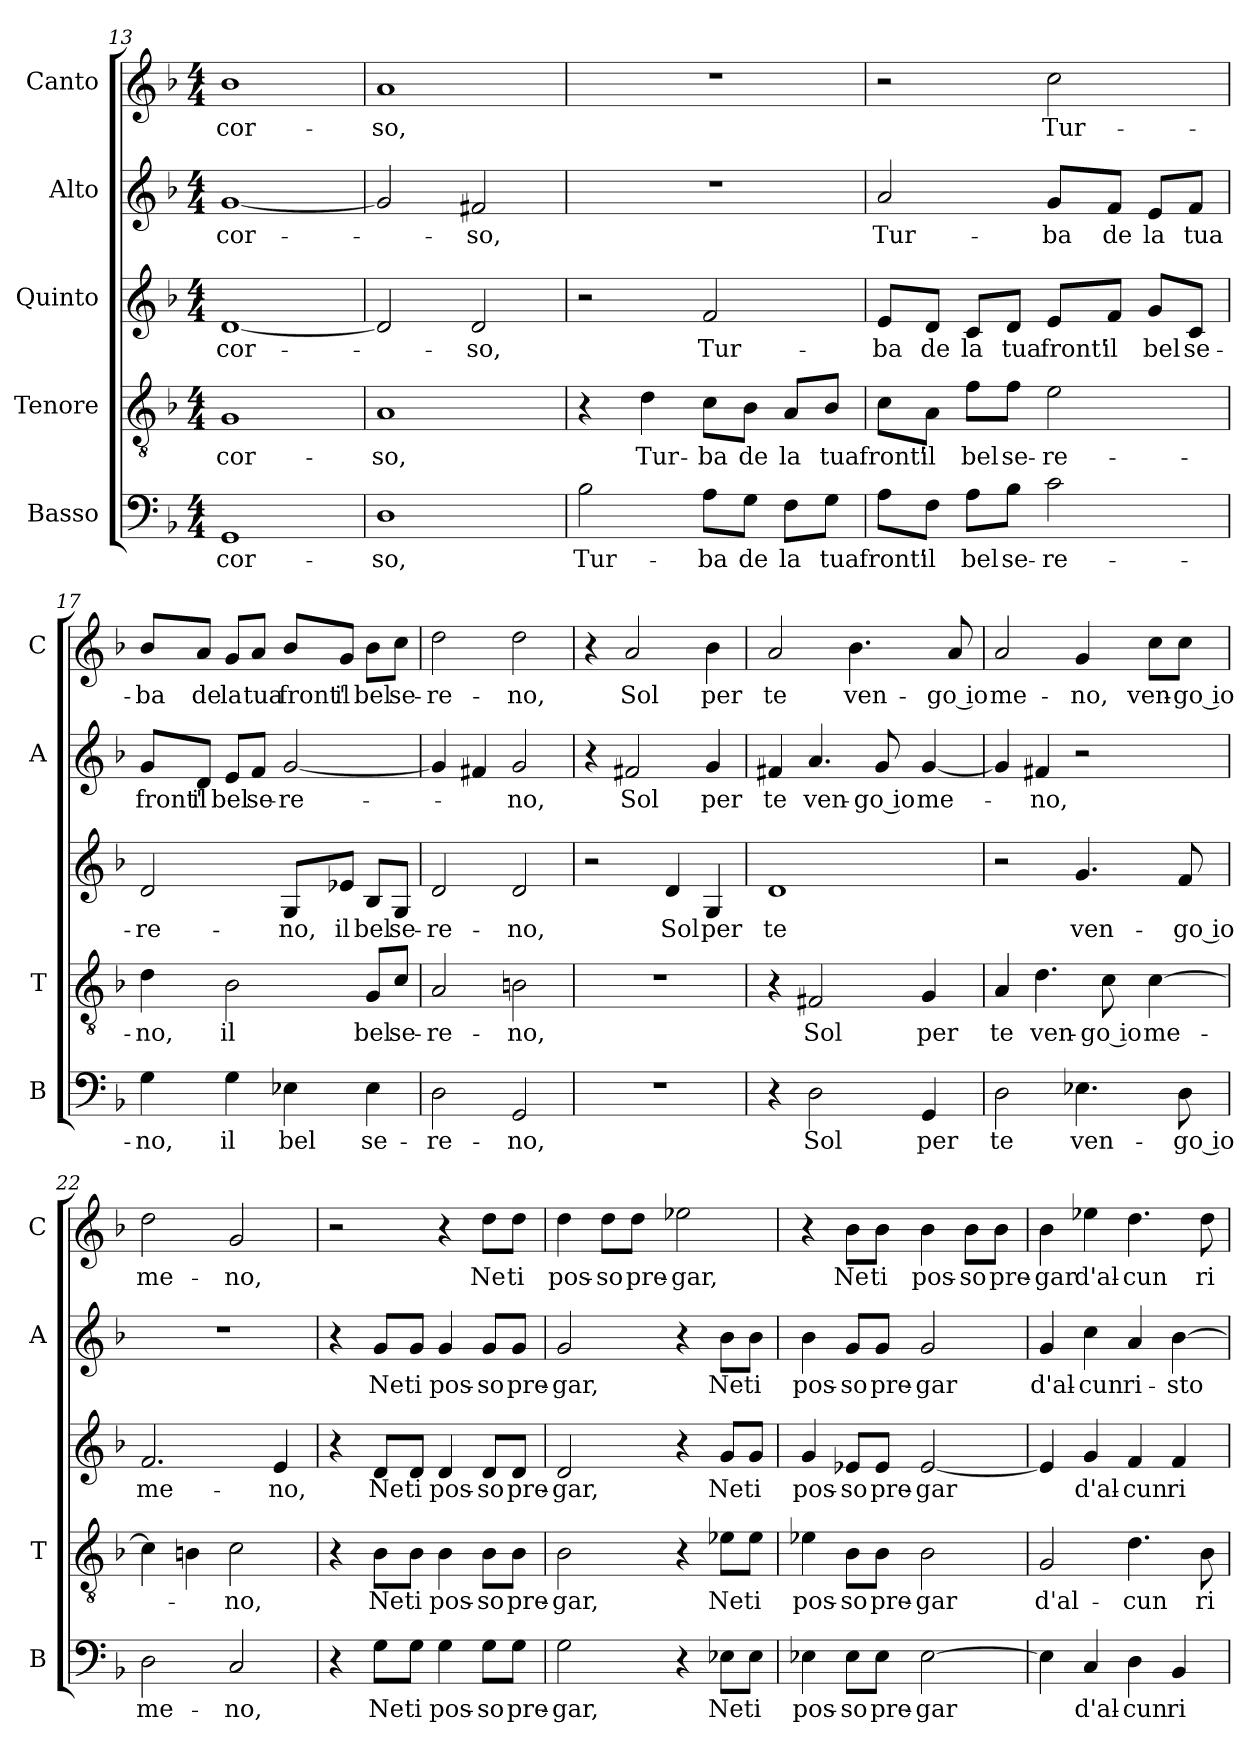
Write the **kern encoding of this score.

**kern	**text	**kern	**text	**kern	**text	**kern	**text	**kern	**text
*part5	*part5	*part4	*part4	*part3	*part3	*part2	*part2	*part1	*part1
*staff5	*staff5	*staff4	*staff4	*staff3	*staff3	*staff2	*staff2	*staff1	*staff1
*I"Basso	*	*I"Tenore	*	*I"Quinto	*	*I"Alto	*	*I"Canto	*
*I'B	*	*I'T	*	*	*	*I'A	*	*I'C	*
*clefF4	*	*clefGv2	*	*clefG2	*	*clefG2	*	*clefG2	*
*k[b-]	*	*k[b-]	*	*k[b-]	*	*k[b-]	*	*k[b-]	*
*F:	*	*F:	*	*F:	*	*F:	*	*F:	*
*M4/4	*	*M4/4	*	*M4/4	*	*M4/4	*	*M4/4	*
=13	=13	=13	=13	=13	=13	=13	=13	=13	=13
!	!LO:LY:b	!	!LO:LY:b	!	!LO:LY:b	!	!LO:LY:b	!	!LO:LY:b
1GG	-cor-	1G	-cor-	[1d	-cor-	[1g	-cor-	1b-	-cor-
=14	=14	=14	=14	=14	=14	=14	=14	=14	=14
!	!LO:LY:b	!	!LO:LY:b	!	!	!	!	!	!LO:LY:b
1D	-so,	1A	-so,	2d/]	.	2g/]	.	1a	-so,
!	!	!	!	!	!LO:LY:b	!	!LO:LY:b	!	!
.	.	.	.	2d/	-so,	2f#X/	-so,	.	.
=15	=15	=15	=15	=15	=15	=15	=15	=15	=15
!	!LO:LY:b	!	!	!	!	!	!	!	!
2B-\	Tur-	4r	.	2r	.	1r	.	1r	.
!	!	!	!LO:LY:b	!	!	!	!	!	!
.	.	4d\	Tur-	.	.	.	.	.	.
!	!LO:LY:b	!	!LO:LY:b	!	!LO:LY:b	!	!	!	!
8A\L	-ba	8c\L	-ba	2f/	Tur-	.	.	.	.
!	!LO:LY:b	!	!LO:LY:b	!	!	!	!	!	!
8G\J	de	8B-\J	de	.	.	.	.	.	.
!	!LO:LY:b	!	!LO:LY:b	!	!	!	!	!	!
8F\L	la	8A/L	la	.	.	.	.	.	.
!	!LO:LY:b	!	!LO:LY:b	!	!	!	!	!	!
8G\J	tua	8B-/J	tua	.	.	.	.	.	.
=16	=16	=16	=16	=16	=16	=16	=16	=16	=16
!	!LO:LY:b	!	!LO:LY:b	!	!LO:LY:b	!	!LO:LY:b	!	!
8A\L	front'	8c\L	front'	8e/L	-ba	2a/	Tur-	2r	.
!	!LO:LY:b	!	!LO:LY:b	!	!LO:LY:b	!	!	!	!
8F\J	il	8A\J	il	8d/J	de	.	.	.	.
!	!LO:LY:b	!	!LO:LY:b	!	!LO:LY:b	!	!	!	!
8A\L	bel	8f\L	bel	8c/L	la	.	.	.	.
!	!LO:LY:b	!	!LO:LY:b	!	!LO:LY:b	!	!	!	!
8B-\J	se-	8f\J	se-	8d/J	tua	.	.	.	.
!	!LO:LY:b	!	!LO:LY:b	!	!LO:LY:b	!	!LO:LY:b	!	!LO:LY:b
2c\	-re-	2e\	-re-	8e/L	front'	8g/L	-ba	2cc\	Tur-
!	!	!	!	!	!LO:LY:b	!	!LO:LY:b	!	!
.	.	.	.	8f/J	il	8f/J	de	.	.
!	!	!	!	!	!LO:LY:b	!	!LO:LY:b	!	!
.	.	.	.	8g/L	bel	8e/L	la	.	.
!	!	!	!	!	!LO:LY:b	!	!LO:LY:b	!	!
.	.	.	.	8c/J	se-	8f/J	tua	.	.
!!LO:LB:g=z
=17	=17	=17	=17	=17	=17	=17	=17	=17	=17
!	!LO:LY:b	!	!LO:LY:b	!	!LO:LY:b	!	!LO:LY:b	!	!LO:LY:b
4G\	-no,	4d\	-no,	2d/	-re-	8g/L	front'	8b-/L	-ba
!	!	!	!	!	!	!	!LO:LY:b	!	!LO:LY:b
.	.	.	.	.	.	8d/J	il	8a/J	de
!	!LO:LY:b	!	!LO:LY:b	!	!	!	!LO:LY:b	!	!LO:LY:b
4G\	il	2B-\	il	.	.	8e/L	bel	8g/L	la
!	!	!	!	!	!	!	!LO:LY:b	!	!LO:LY:b
.	.	.	.	.	.	8f/J	se-	8a/J	tua
!	!LO:LY:b	!	!	!	!LO:LY:b	!	!LO:LY:b	!	!LO:LY:b
4E-X\	bel	.	.	8G/L	-no,	[2g/	-re-	8b-/L	front'
!	!	!	!	!	!LO:LY:b	!	!	!	!LO:LY:b
.	.	.	.	8e-X/J	il	.	.	8g/J	il
!	!LO:LY:b	!	!LO:LY:b	!	!LO:LY:b	!	!	!	!LO:LY:b
4E-\	se-	8G/L	bel	8B-/L	bel	.	.	8b-\L	bel
!	!	!	!LO:LY:b	!	!LO:LY:b	!	!	!	!LO:LY:b
.	.	8c/J	se-	8G/J	se-	.	.	8cc\J	se-
=18	=18	=18	=18	=18	=18	=18	=18	=18	=18
!	!LO:LY:b	!	!LO:LY:b	!	!LO:LY:b	!	!	!	!LO:LY:b
2D\	-re-	2A/	-re-	2d/	-re-	4g/]	.	2dd\	-re-
.	.	.	.	.	.	4f#X/	.	.	.
!	!LO:LY:b	!	!LO:LY:b	!	!LO:LY:b	!	!LO:LY:b	!	!LO:LY:b
2GG/	-no,	2Bn\	-no,	2d/	-no,	2g/	-no,	2dd\	-no,
=19	=19	=19	=19	=19	=19	=19	=19	=19	=19
1r	.	1r	.	2r	.	4r	.	4r	.
!	!	!	!	!	!	!	!LO:LY:b	!	!LO:LY:b
.	.	.	.	.	.	2f#X/	Sol	2a/	Sol
!	!	!	!	!	!LO:LY:b	!	!	!	!
.	.	.	.	4d/	Sol	.	.	.	.
!	!	!	!	!	!LO:LY:b	!	!LO:LY:b	!	!LO:LY:b
.	.	.	.	4G/	per	4g/	per	4b-\	per
=20	=20	=20	=20	=20	=20	=20	=20	=20	=20
!	!	!	!	!	!LO:LY:b	!	!LO:LY:b	!	!LO:LY:b
4r	.	4r	.	1d	te	4f#X/	te	2a/	te
!	!LO:LY:b	!	!LO:LY:b	!	!	!	!LO:LY:b	!	!
2D\	Sol	2F#X/	Sol	.	.	4.a/	ven-	.	.
!	!	!	!	!	!	!	!	!	!LO:LY:b
.	.	.	.	.	.	.	.	4.b-\	ven-
!	!	!	!	!	!	!	!LO:LY:b	!	!
.	.	.	.	.	.	8g/	-go io	.	.
!	!LO:LY:b	!	!LO:LY:b	!	!	!	!LO:LY:b	!	!
4GG/	per	4G/	per	.	.	[4g/	me-	.	.
!	!	!	!	!	!	!	!	!	!LO:LY:b
.	.	.	.	.	.	.	.	8a/	-go io
=21	=21	=21	=21	=21	=21	=21	=21	=21	=21
!	!LO:LY:b	!	!LO:LY:b	!	!	!	!	!	!LO:LY:b
2D\	te	4A/	te	2r	.	4g/]	.	2a/	me-
!	!	!	!LO:LY:b	!	!	!	!LO:LY:b	!	!
.	.	4.d\	ven-	.	.	4f#X/	-no,	.	.
!	!LO:LY:b	!	!	!	!LO:LY:b	!	!	!	!LO:LY:b
4.E-X\	ven-	.	.	4.g/	ven-	2r	.	4g/	-no,
!	!	!	!LO:LY:b	!	!	!	!	!	!
.	.	8c\	-go io	.	.	.	.	.	.
!	!	!	!LO:LY:b	!	!	!	!	!	!LO:LY:b
.	.	[4c\	me-	.	.	.	.	8cc\L	ven-
!	!LO:LY:b	!	!	!	!LO:LY:b	!	!	!	!LO:LY:b
8D\	-go io	.	.	8f/	-go io	.	.	8cc\J	-go io
=22	=22	=22	=22	=22	=22	=22	=22	=22	=22
!	!LO:LY:b	!	!	!	!LO:LY:b	!	!	!	!LO:LY:b
2D\	me-	4c\]	.	2.f/	me-	1r	.	2dd\	me-
.	.	4Bn\	.	.	.	.	.	.	.
!	!LO:LY:b	!	!LO:LY:b	!	!	!	!	!	!LO:LY:b
2C/	-no,	2c\	-no,	.	.	.	.	2g/	-no,
!	!	!	!	!	!LO:LY:b	!	!	!	!
.	.	.	.	4e/	-no,	.	.	.	.
!!LO:LB:g=z
=23	=23	=23	=23	=23	=23	=23	=23	=23	=23
4r	.	4r	.	4r	.	4r	.	2r	.
!	!LO:LY:b	!	!LO:LY:b	!	!LO:LY:b	!	!LO:LY:b	!	!
8G\L	Ne	8B-\L	Ne	8d/L	Ne	8g/L	Ne	.	.
!	!LO:LY:b	!	!LO:LY:b	!	!LO:LY:b	!	!LO:LY:b	!	!
8G\J	ti	8B-\J	ti	8d/J	ti	8g/J	ti	.	.
!	!LO:LY:b	!	!LO:LY:b	!	!LO:LY:b	!	!LO:LY:b	!	!
4G\	pos-	4B-\	pos-	4d/	pos-	4g/	pos-	4r	.
!	!LO:LY:b	!	!LO:LY:b	!	!LO:LY:b	!	!LO:LY:b	!	!LO:LY:b
8G\L	-so	8B-\L	-so	8d/L	-so	8g/L	-so	8dd\L	Ne
!	!LO:LY:b	!	!LO:LY:b	!	!LO:LY:b	!	!LO:LY:b	!	!LO:LY:b
8G\J	pre-	8B-\J	pre-	8d/J	pre-	8g/J	pre-	8dd\J	ti
=24	=24	=24	=24	=24	=24	=24	=24	=24	=24
!	!LO:LY:b	!	!LO:LY:b	!	!LO:LY:b	!	!LO:LY:b	!	!LO:LY:b
2G\	-gar,	2B-\	-gar,	2d/	-gar,	2g/	-gar,	4dd\	pos-
!	!	!	!	!	!	!	!	!	!LO:LY:b
.	.	.	.	.	.	.	.	8dd\L	-so
!	!	!	!	!	!	!	!	!	!LO:LY:b
.	.	.	.	.	.	.	.	8dd\J	pre-
!	!	!	!	!	!	!	!	!	!LO:LY:b
4r	.	4r	.	4r	.	4r	.	2ee-X\	-gar,
!	!LO:LY:b	!	!LO:LY:b	!	!LO:LY:b	!	!LO:LY:b	!	!
8E-X\L	Ne	8e-X\L	Ne	8g/L	Ne	8b-\L	Ne	.	.
!	!LO:LY:b	!	!LO:LY:b	!	!LO:LY:b	!	!LO:LY:b	!	!
8E-\J	ti	8e-\J	ti	8g/J	ti	8b-\J	ti	.	.
=25	=25	=25	=25	=25	=25	=25	=25	=25	=25
!	!LO:LY:b	!	!LO:LY:b	!	!LO:LY:b	!	!LO:LY:b	!	!
4E-X\	pos-	4e-X\	pos-	4g/	pos-	4b-\	pos-	4r	.
!	!LO:LY:b	!	!LO:LY:b	!	!LO:LY:b	!	!LO:LY:b	!	!LO:LY:b
8E-\L	-so	8B-\L	-so	8e-X/L	-so	8g/L	-so	8b-\L	Ne
!	!LO:LY:b	!	!LO:LY:b	!	!LO:LY:b	!	!LO:LY:b	!	!LO:LY:b
8E-\J	pre-	8B-\J	pre-	8e-/J	pre-	8g/J	pre-	8b-\J	ti
!	!LO:LY:b	!	!LO:LY:b	!	!LO:LY:b	!	!LO:LY:b	!	!LO:LY:b
[2E-\	-gar	2B-\	-gar	[2e-/	-gar	2g/	-gar	4b-\	pos-
!	!	!	!	!	!	!	!	!	!LO:LY:b
.	.	.	.	.	.	.	.	8b-\L	-so
!	!	!	!	!	!	!	!	!	!LO:LY:b
.	.	.	.	.	.	.	.	8b-\J	pre-
=26	=26	=26	=26	=26	=26	=26	=26	=26	=26
!	!	!	!LO:LY:b	!	!	!	!LO:LY:b	!	!LO:LY:b
4E-\]	.	2G/	d'al-	4e-/]	.	4g/	d'al-	4b-\	-gar
!	!LO:LY:b	!	!	!	!LO:LY:b	!	!LO:LY:b	!	!LO:LY:b
4C/	d'al-	.	.	4g/	d'al-	4cc\	-cun	4ee-X\	d'al-
!	!LO:LY:b	!	!LO:LY:b	!	!LO:LY:b	!	!LO:LY:b	!	!LO:LY:b
4D\	-cun	4.d\	-cun	4f/	-cun	4a/	ri-	4.dd\	-cun
!	!LO:LY:b	!	!	!	!LO:LY:b	!	!LO:LY:b	!	!
4BB-/	ri-	.	.	4f/	ri-	[4b-\	-sto-	.	.
!	!	!	!LO:LY:b	!	!	!	!	!	!LO:LY:b
.	.	8B-\	ri-	.	.	.	.	8dd\	ri-
=	=	=	=	=	=	=	=	=	=
*-	*-	*-	*-	*-	*-	*-	*-	*-	*-
